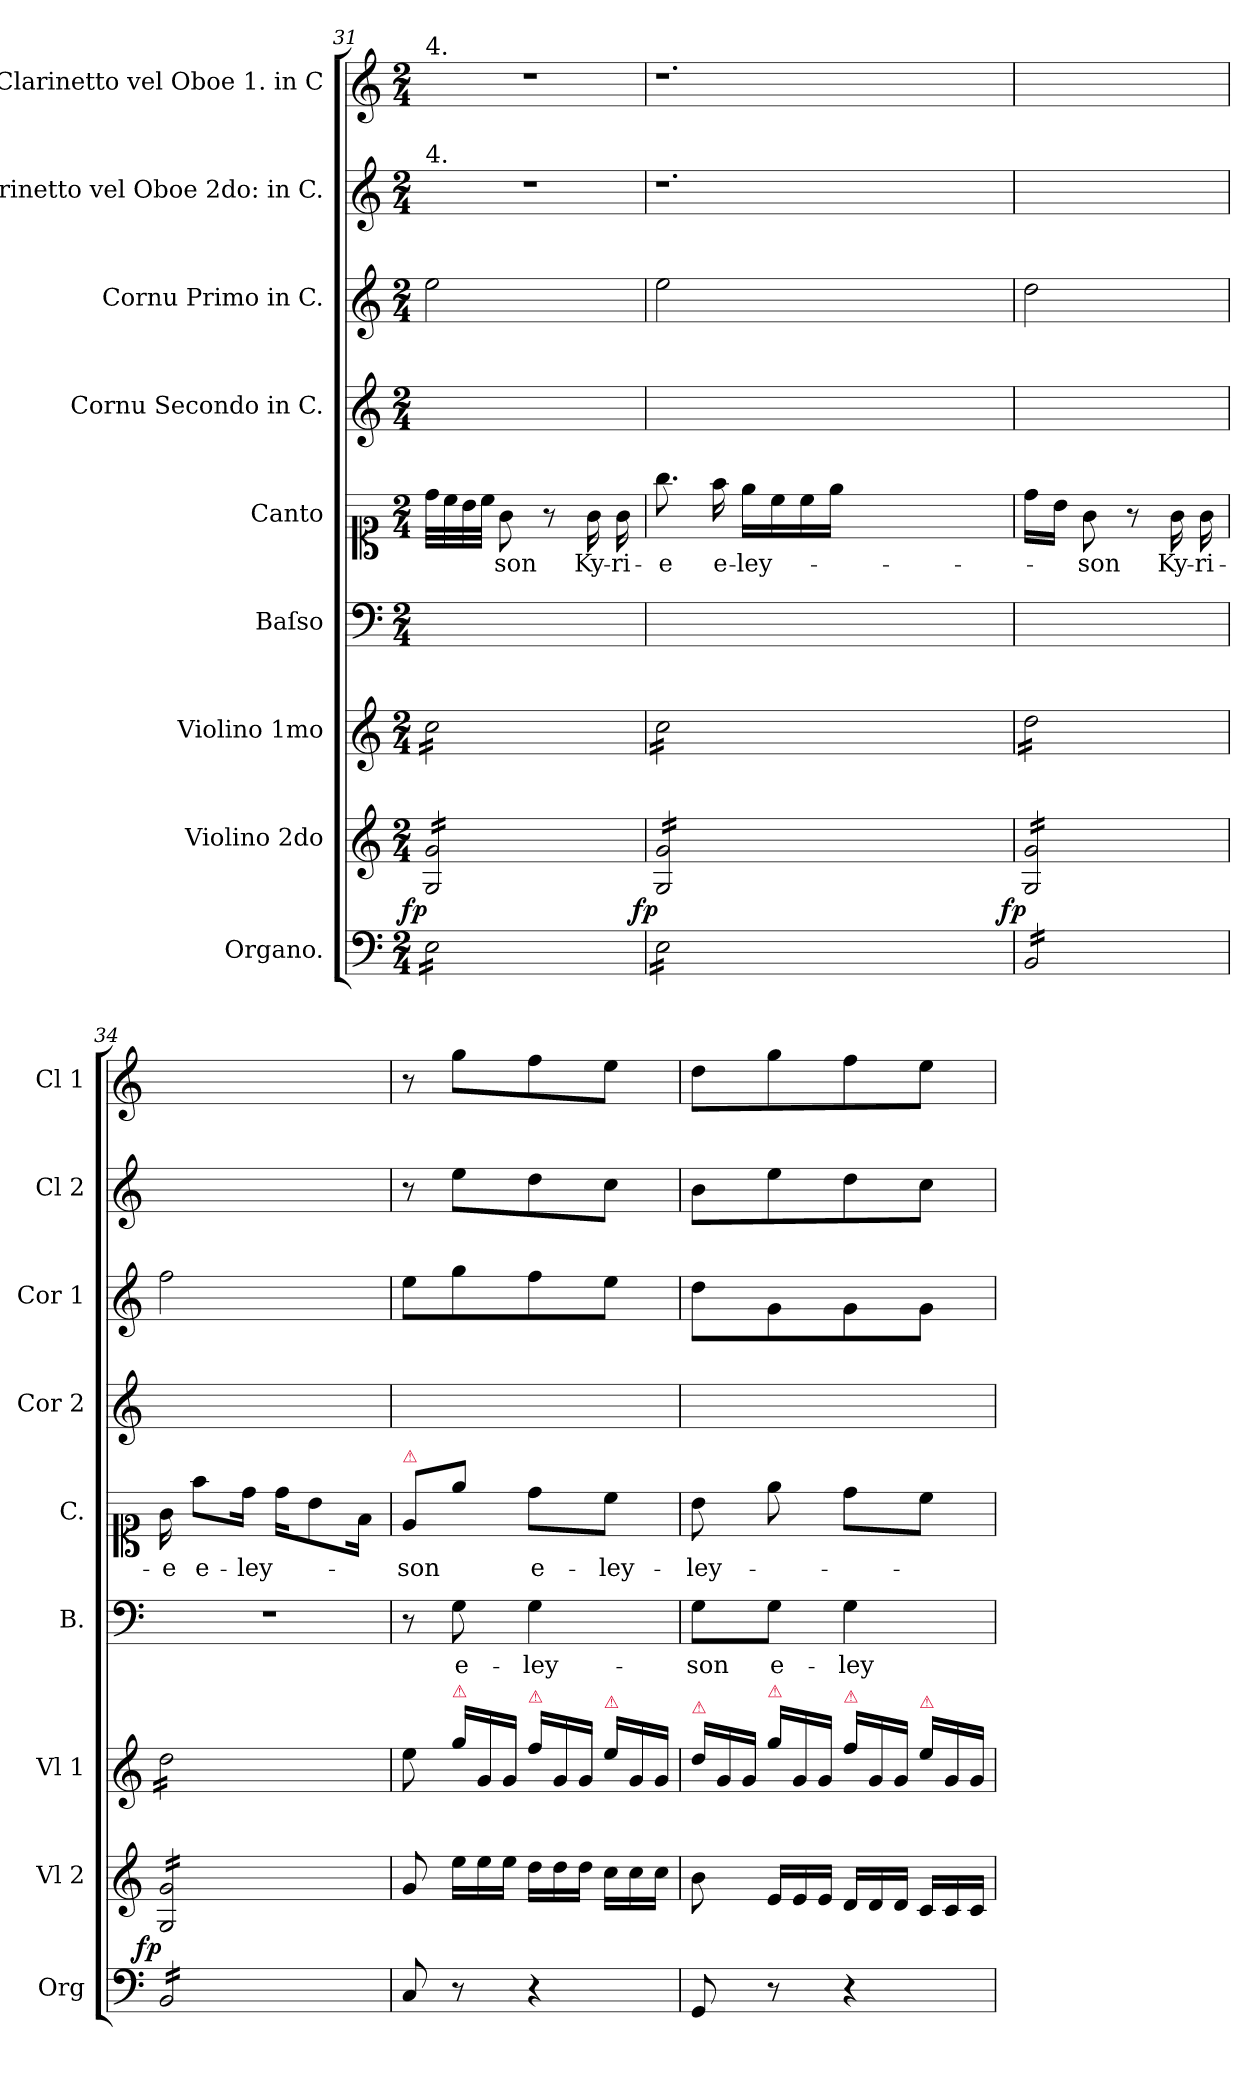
**kern	**kern	**dynam	**kern	**kern	**text	**kern	**text	**kern	**kern	**kern	**kern
*part9	*part8	*part8	*part7	*part6	*part6	*part5	*part5	*part4	*part3	*part2	*part1
*staff9	*staff8	*staff8	*staff7	*staff6	*staff6	*staff5	*staff5	*staff4	*staff3	*staff2	*staff1
*I"Organo.	*I"Violino 2do	*	*I"Violino 1mo	*I"Baſso	*	*I"Canto	*	*I"Cornu Secondo in C.	*I"Cornu Primo in C.	*I"Clarinetto vel Oboe 2do: in C.	*I"Clarinetto vel Oboe 1. in C
*I'Org	*I'Vl 2	*	*I'Vl 1	*I'B.	*	*I'C.	*	*I'Cor 2	*I'Cor 1	*I'Cl 2	*I'Cl 1
*clefF4	*clefG2	*	*clefG2	*clefF4	*	*clefC1	*	*clefG2	*clefG2	*clefG2	*clefG2
*k[]	*k[]	*	*k[]	*k[]	*	*k[]	*	*k[]	*k[]	*k[]	*k[]
*C:	*C:	*	*C:	*C:	*	*C:	*	*C:	*C:	*C:	*C:
*M2/4	*M2/4	*	*M2/4	*M2/4	*	*M2/4	*	*M2/4	*M2/4	*M2/4	*M2/4
=31	=31	=31	=31	=31	=31	=31	=31	=31	=31	=31	=31
!	!	!	!	!	!	!	!	!	!	!	!LO:TX:a:t=4.
!	!	!	!	!	!	!	!	!	!	!LO:TX:a:t=4.	!
!	!	!LO:DY:rj	!	!	!	!	!	!	!	!	!
*tremolo	*	*	*	*	*	*	*	*	*	*	*
*	*tremolo	*	*	*	*	*	*	*	*	*	*
*	*	*	*tremolo	*	*	*	*	*	*	*	*
16E\LL	16G/ 16g/LL	fp	16cc\LL	2ryy	.	32dd\LLL	.	2ryy	2ee\	2r	2r
.	.	.	.	.	.	32cc\	.	.	.	.	.
16E\	16G/ 16g/	.	16cc\	.	.	32b\	.	.	.	.	.
.	.	.	.	.	.	32cc\JJJ	.	.	.	.	.
16E\	16G/ 16g/	.	16cc\	.	.	8g\	-son	.	.	.	.
16E\	16G/ 16g/	.	16cc\	.	.	.	.	.	.	.	.
16E\	16G/ 16g/	.	16cc\	.	.	8r	.	.	.	.	.
16E\	16G/ 16g/	.	16cc\	.	.	.	.	.	.	.	.
16E\	16G/ 16g/	.	16cc\	.	.	16g\	Ky-	.	.	.	.
16E\JJ	16G/ 16g/JJ	.	16cc\JJ	.	.	16g\	-ri-	.	.	.	.
=32	=32	=32	=32	=32	=32	=32	=32	=32	=32	=32	=32
!	!	!LO:DY:rj	!	!	!	!	!	!	!	!	!
16E\LL	16G/ 16g/LL	fp	16cc\LL	1.ryy	.	8.gg\	-e	2ryy	2ee\	1.r	1.r
16E\	16G/ 16g/	.	16cc\	.	.	.	.	.	.	.	.
16E\	16G/ 16g/	.	16cc\	.	.	.	.	.	.	.	.
16E\	16G/ 16g/	.	16cc\	.	.	16ff\	e-	.	.	.	.
16E\	16G/ 16g/	.	16cc\	.	.	16ee\LL	-ley-	.	.	.	.
16E\	16G/ 16g/	.	16cc\	.	.	16cc\	.	.	.	.	.
16E\	16G/ 16g/	.	16cc\	.	.	16cc\	.	.	.	.	.
16E\JJ	16G/ 16g/JJ	.	16cc\JJ	.	.	16ee\JJ	.	.	.	.	.
1ryy	1ryy	.	1ryy	.	.	1ryy	.	1ryy	1ryy	.	.
=33	=33	=33	=33	=33	=33	=33	=33	=33	=33	=33	=33
!	!	!LO:DY:rj	!	!	!	!	!	!	!	!	!
16BB/LL	16G/ 16g/LL	fp	16dd\LL	2ryy	.	16dd\LL	.	2ryy	2dd\	2ryy	2ryy
16BB/	16G/ 16g/	.	16dd\	.	.	16b\JJ	.	.	.	.	.
16BB/	16G/ 16g/	.	16dd\	.	.	8g\	-son	.	.	.	.
16BB/	16G/ 16g/	.	16dd\	.	.	.	.	.	.	.	.
16BB/	16G/ 16g/	.	16dd\	.	.	8r	.	.	.	.	.
16BB/	16G/ 16g/	.	16dd\	.	.	.	.	.	.	.	.
16BB/	16G/ 16g/	.	16dd\	.	.	16g\	Ky-	.	.	.	.
16BB/JJ	16G/ 16g/JJ	.	16dd\JJ	.	.	16g\	-ri-	.	.	.	.
=34	=34	=34	=34	=34	=34	=34	=34	=34	=34	=34	=34
!	!	!LO:DY:rj	!	!	!	!	!	!	!	!	!
16BB/LL	16G/ 16g/LL	fp	16dd\LL	2r	.	16g\	-e	2ryy	2ff\	2ryy	2ryy
16BB/	16G/ 16g/	.	16dd\	.	.	8ff\L	e-	.	.	.	.
16BB/	16G/ 16g/	.	16dd\	.	.	.	.	.	.	.	.
16BB/	16G/ 16g/	.	16dd\	.	.	16dd\Jk	-ley-	.	.	.	.
16BB/	16G/ 16g/	.	16dd\	.	.	16dd\KL	.	.	.	.	.
16BB/	16G/ 16g/	.	16dd\	.	.	8b\	.	.	.	.	.
16BB/	16G/ 16g/	.	16dd\	.	.	.	.	.	.	.	.
16BB/JJ	16G/ 16g/JJ	.	16dd\JJ	.	.	16f\Jk	.	.	.	.	.
*	*	*	*Xtremolo	*	*	*	*	*	*	*	*
*	*Xtremolo	*	*	*	*	*	*	*	*	*	*
*Xtremolo	*	*	*	*	*	*	*	*	*	*	*
=35	=35	=35	=35	=35	=35	=35	=35	=35	=35	=35	=35
!	!	!	!	!	!	!LO:TX:a:color=crimson:t=⚠	!	!	!	!	!
8C/	8g/	.	8ee\	8r	.	8e/L	-son	2ryy	8ee\L	8r	8r
*	*Xtuplet	*	*Xtuplet	*	*	*	*	*	*	*	*
!	!	!	!LO:TX:a:color=crimson:t=⚠	!	!	!	!	!	!	!	!
8r	24ee\LL	.	24gg\LL	8G\	e-	8ee\J	.	.	8gg\	8ee\L	8gg\L
.	24ee\	.	24g/	.	.	.	.	.	.	.	.
.	24ee\JJ	.	24g/JJ	.	.	.	.	.	.	.	.
!	!	!	!LO:TX:a:color=crimson:t=⚠	!	!	!	!	!	!	!	!
4r	24dd\LL	.	24ff\LL	4G\	-ley-	8dd\L	e-	.	8ff\	8dd\	8ff\
.	24dd\	.	24g/	.	.	.	.	.	.	.	.
.	24dd\JJ	.	24g/JJ	.	.	.	.	.	.	.	.
!	!	!	!LO:TX:a:color=crimson:t=⚠	!	!	!	!	!	!	!	!
.	24cc\LL	.	24ee\LL	.	.	8cc\J	-ley-	.	8ee\J	8cc\J	8ee\J
.	24cc\	.	24g/	.	.	.	.	.	.	.	.
.	24cc\JJ	.	24g/JJ	.	.	.	.	.	.	.	.
=36	=36	=36	=36	=36	=36	=36	=36	=36	=36	=36	=36
!	!	!	!LO:TX:a:color=crimson:t=⚠	!	!	!	!	!	!	!	!
8GG/	8b\	.	24dd\LL	8G\L	-son	8b\	-ley-	2ryy	8dd\L	8b\L	8dd\L
.	.	.	24g/	.	.	.	.	.	.	.	.
.	.	.	24g/JJ	.	.	.	.	.	.	.	.
!	!	!	!LO:TX:a:color=crimson:t=⚠	!	!	!	!	!	!	!	!
8r	24e/LL	.	24gg\LL	8G\J	e-	8ee\	.	.	8g\	8ee\	8gg\
.	24e/	.	24g/	.	.	.	.	.	.	.	.
.	24e/JJ	.	24g/JJ	.	.	.	.	.	.	.	.
!	!	!	!LO:TX:a:color=crimson:t=⚠	!	!	!	!	!	!	!	!
4r	24d/LL	.	24ff\LL	4G\	-ley-	8dd\L	.	.	8g\	8dd\	8ff\
.	24d/	.	24g/	.	.	.	.	.	.	.	.
.	24d/JJ	.	24g/JJ	.	.	.	.	.	.	.	.
!	!	!	!LO:TX:a:color=crimson:t=⚠	!	!	!	!	!	!	!	!
.	24c/LL	.	24ee\LL	.	.	8cc\J	.	.	8g\J	8cc\J	8ee\J
.	24c/	.	24g/	.	.	.	.	.	.	.	.
.	24c/JJ	.	24g/JJ	.	.	.	.	.	.	.	.
=	=	=	=	=	=	=	=	=	=	=	=
*-	*-	*-	*-	*-	*-	*-	*-	*-	*-	*-	*-
